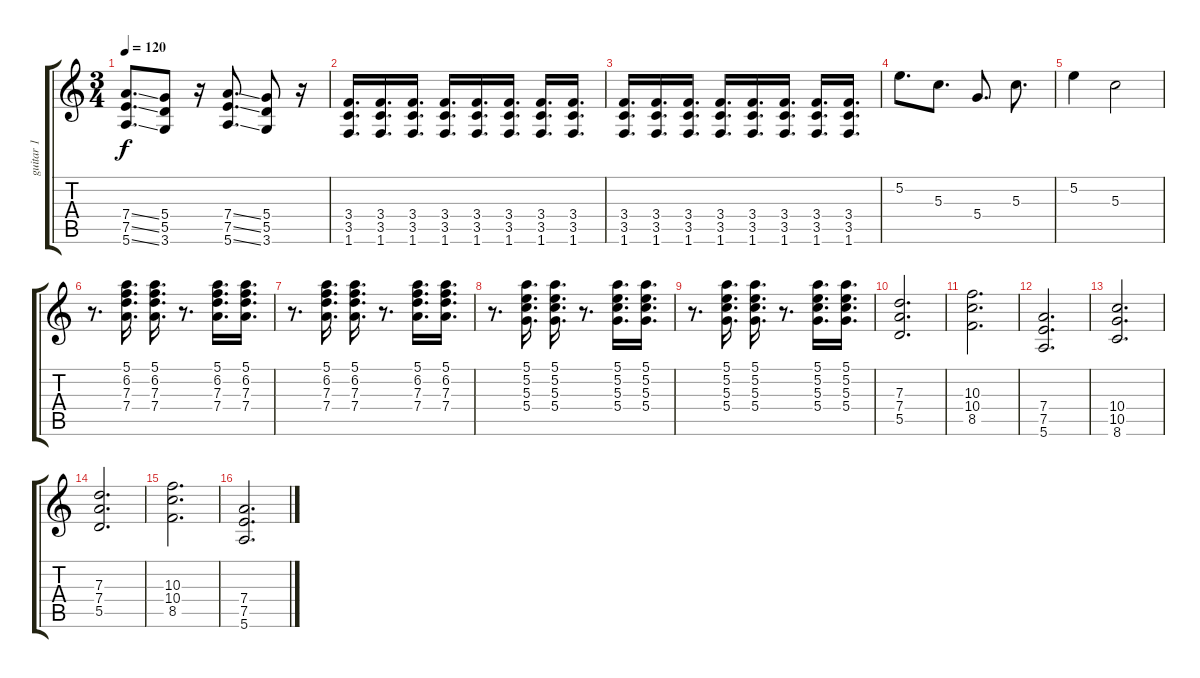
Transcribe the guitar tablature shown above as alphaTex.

\track ("guitar 1" "guitar 1") {instrument overdrivenguitar}
\staff {score tabs}
\tuning (E4 B3 G3 D3 A2 E2) {hide}
\ts (3 4)
\tempo 120
\clef g2
\ks c
(7.4{ss} 7.5{ss} 5.6{ss}).8{d dy f} (5.4 5.5 3.6).8 r.16 (7.4{ss} 7.5{ss} 5.6{ss}).8{d} (5.4 5.5 3.6).8 r.16 |
(3.4 3.5 1.6).16{d} (3.4 3.5 1.6).16{d} (3.4 3.5 1.6).16{d} (3.4 3.5 1.6).16{d} (3.4 3.5 1.6).16{d} (3.4 3.5 1.6).16{d} (3.4 3.5 1.6).16{d} (3.4 3.5 1.6).16{d} |
(3.4 3.5 1.6).16{d} (3.4 3.5 1.6).16{d} (3.4 3.5 1.6).16{d} (3.4 3.5 1.6).16{d} (3.4 3.5 1.6).16{d} (3.4 3.5 1.6).16{d} (3.4 3.5 1.6).16{d} (3.4 3.5 1.6).16{d} |
5.2.8{d} 5.3.8{d} 5.4.8{d} 5.3.8{d} |
5.2.4 5.3.2 |
r.8{d} (5.1 6.2 7.3 7.4).16{d} (5.1 6.2 7.3 7.4).16{d} r.8{d} (5.1 6.2 7.3 7.4).16{d} (5.1 6.2 7.3 7.4).16{d} |
r.8{d} (5.1 6.2 7.3 7.4).16{d} (5.1 6.2 7.3 7.4).16{d} r.8{d} (5.1 6.2 7.3 7.4).16{d} (5.1 6.2 7.3 7.4).16{d} |
r.8{d} (5.1 5.2 5.3 5.4).16{d} (5.1 5.2 5.3 5.4).16{d} r.8{d} (5.1 5.2 5.3 5.4).16{d} (5.1 5.2 5.3 5.4).16{d} |
r.8{d} (5.1 5.2 5.3 5.4).16{d} (5.1 5.2 5.3 5.4).16{d} r.8{d} (5.1 5.2 5.3 5.4).16{d} (5.1 5.2 5.3 5.4).16{d} |
(7.3 7.4 5.5).2{d} |
(10.3 10.4 8.5).2{d} |
(7.4 7.5 5.6).2{d} |
(10.4 10.5 8.6).2{d} |
(7.3 7.4 5.5).2{d} |
(10.3 10.4 8.5).2{d} |
(7.4 7.5 5.6).2{d}
